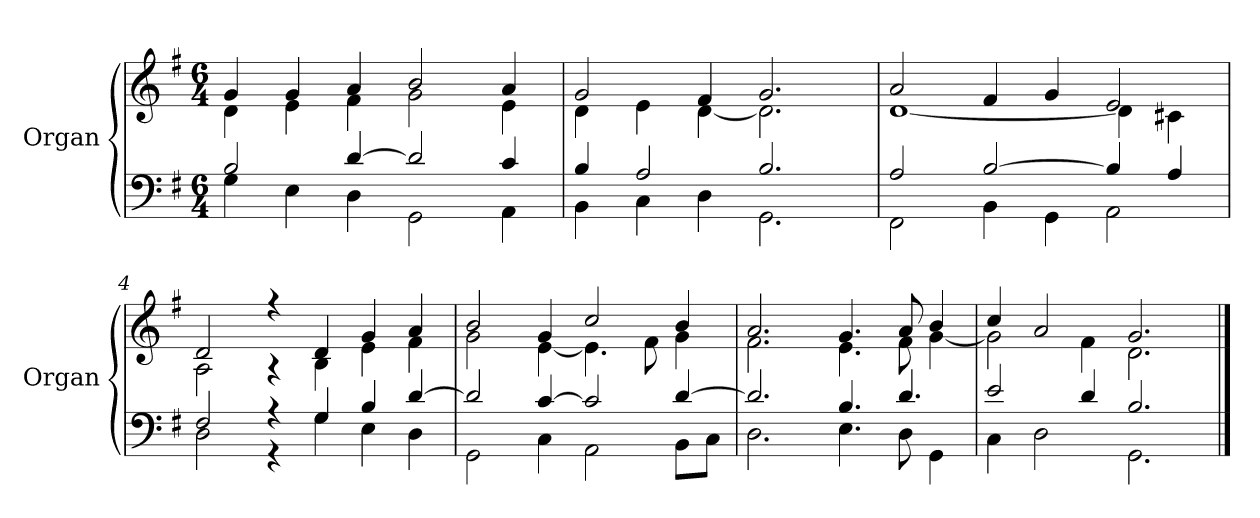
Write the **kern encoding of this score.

**kern	**kern
*part1	*part1
*staff2	*staff1
*I"Organ	*
*I'Organ	*
*clefF4	*clefG2
*k[f#]	*k[f#]
*M6/4	*M6/4
=1	=1
*^	*^
2B/	4G\	4g/	4d\
.	4E\	4g/	4e\
[>4d/	4D\	4a/	4f#\
2d/]	2GG\	2b/	2g\
4c/	4AA\	4a/	4e\
=2	=2	=2	=2
4B/	4BB\	2g/	4d\
2A/	4C\	.	4e\
.	4D\	4f#/	[<4d\
2.B/	2.GG\	2.g/	2.d\]
=3	=3	=3	=3
2A/	2FF#\	2a/	[<1d
[>2B/	4BB\	4f#/	.
.	4GG\	4g/	.
4B/]	2AA\	2e/	4d\]
4A/	.	.	4c#X\
=4	=4	=4	=4
2F#/	2D\	2d/	2A\
4r	4r	4r	4r
4G/	4G\	4d/	4B\
4B/	4E\	4g/	4e\
[>4d/	4D\	4a/	4f#\
=5	=5	=5	=5
2d/]	2GG\	2b/	2g\
[>4c/	4C\	4g/	[<4e\
2c/]	2AA\	2cc/	4.e\]
.	.	.	8f#\
[>4d/	8BB\L	4b/	4g\
.	8C\J	.	.
=6	=6	=6	=6
2.d/]	2.D\	2.a/	2.f#\
4.B/	4.E\	4.g/	4.e\
4.d/	8D\	8a/	8f#\
.	4GG\	4b/	[<4g\
=7	=7	=7	=7
2e/	4C\	4cc/	2g\]
.	2D\	2a/	.
4d/	.	.	4f#\
2.B/	2.GG\	2.g/	2.d\
*v	*v	*	*
*	*v	*v
==	==
*-	*-
